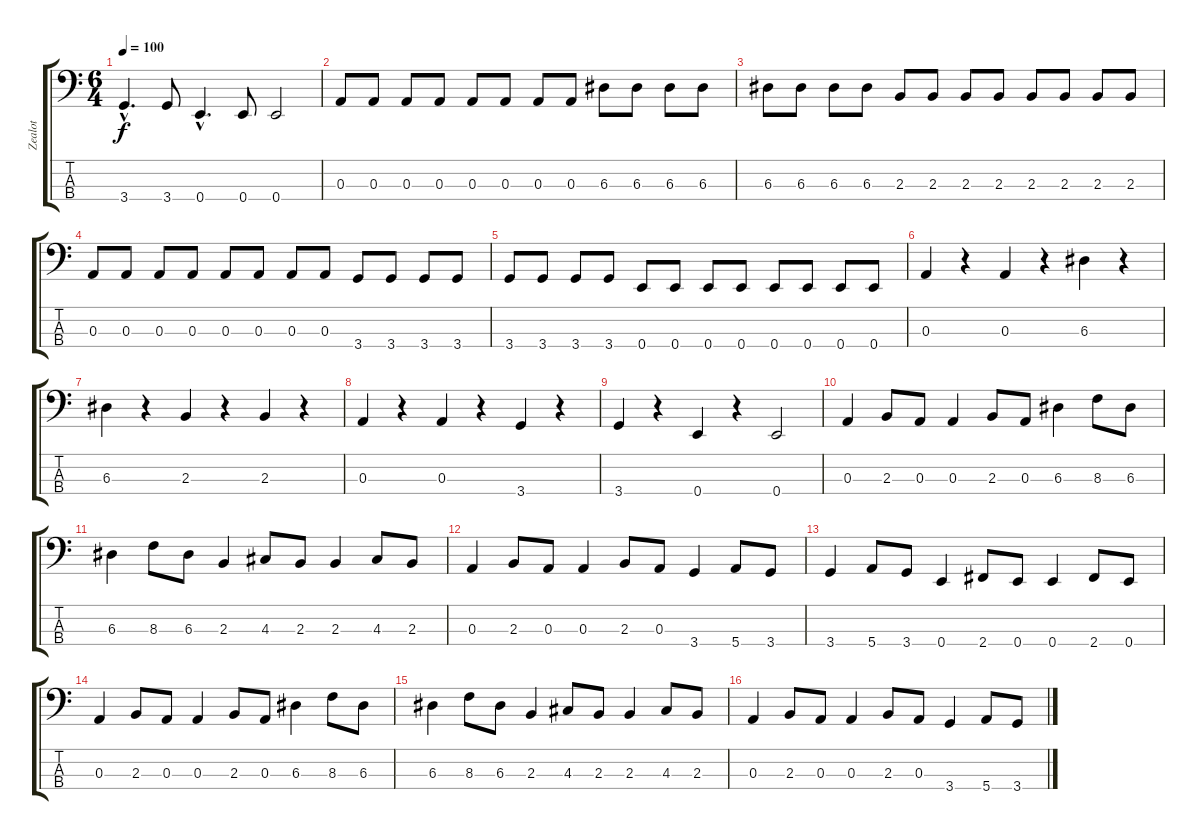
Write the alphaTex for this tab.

\track ("Zealot" "Zealot") {instrument electricbasspick}
\staff {score tabs}
\tuning (G2 D2 A1 E1) {hide}
\ts (6 4)
\tempo 100
\clef f4
\ks c
3.4{hac}.4{d dy f} 3.4.8 0.4{hac}.4{d} 0.4.8 0.4.2 |
0.3.8 0.3.8 0.3.8 0.3.8 0.3.8 0.3.8 0.3.8 0.3.8 6.3.8 6.3.8 6.3.8 6.3.8 |
6.3.8 6.3.8 6.3.8 6.3.8 2.3.8 2.3.8 2.3.8 2.3.8 2.3.8 2.3.8 2.3.8 2.3.8 |
0.3.8 0.3.8 0.3.8 0.3.8 0.3.8 0.3.8 0.3.8 0.3.8 3.4.8 3.4.8 3.4.8 3.4.8 |
3.4.8 3.4.8 3.4.8 3.4.8 0.4.8 0.4.8 0.4.8 0.4.8 0.4.8 0.4.8 0.4.8 0.4.8 |
0.3.4 r.4 0.3.4 r.4 6.3.4 r.4 |
6.3.4 r.4 2.3.4 r.4 2.3.4 r.4 |
0.3.4 r.4 0.3.4 r.4 3.4.4 r.4 |
3.4.4 r.4 0.4.4 r.4 0.4.2 |
0.3.4 2.3.8 0.3.8 0.3.4 2.3.8 0.3.8 6.3.4 8.3.8 6.3.8 |
6.3.4 8.3.8 6.3.8 2.3.4 4.3.8 2.3.8 2.3.4 4.3.8 2.3.8 |
0.3.4 2.3.8 0.3.8 0.3.4 2.3.8 0.3.8 3.4.4 5.4.8 3.4.8 |
3.4.4 5.4.8 3.4.8 0.4.4 2.4.8 0.4.8 0.4.4 2.4.8 0.4.8 |
0.3.4 2.3.8 0.3.8 0.3.4 2.3.8 0.3.8 6.3.4 8.3.8 6.3.8 |
6.3.4 8.3.8 6.3.8 2.3.4 4.3.8 2.3.8 2.3.4 4.3.8 2.3.8 |
0.3.4 2.3.8 0.3.8 0.3.4 2.3.8 0.3.8 3.4.4 5.4.8 3.4.8
